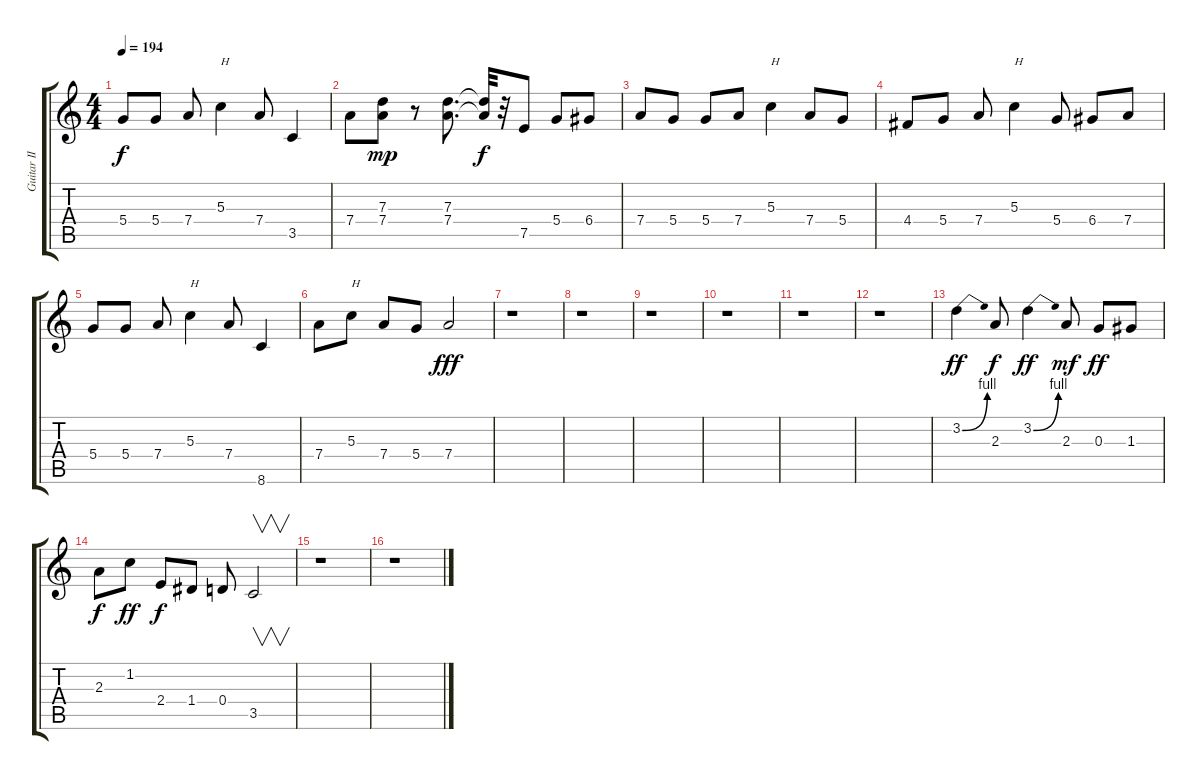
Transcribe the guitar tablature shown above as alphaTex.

\track ("Guitar II" "Guitar II") {instrument overdrivenguitar}
\staff {score tabs}
\tuning (E4 B3 G3 D3 A2 E2) {hide}
\ts (4 4)
\tempo 194
\clef g2
\ks c
5.4.8{dy f} 5.4.8 7.4.8 5.3.4{txt "H"} 7.4.8 3.5.4 |
7.4.8 (7.3 7.4).8{dy mp} r.8 (7.3 7.4).8{d} (7.3{t} 7.4{t}).32{dy f} r.32 7.5.8 5.4.8 6.4.8 |
7.4.8 5.4.8 5.4.8 7.4.8 5.3.4{txt "H"} 7.4.8 5.4.8 |
4.4.8 5.4.8 7.4.8 5.3.4{txt "H"} 5.4.8 6.4.8 7.4.8 |
5.4.8 5.4.8 7.4.8 5.3.4{txt "H"} 7.4.8 8.6.4 |
7.4.8 5.3.8{txt "H"} 7.4.8 5.4.8 7.4.2{dy fff} |
r.1 |
r.1 |
r.1 |
r.1 |
r.1 |
r.1 |
3.2{be (bend 0 0 60 4)}.4{dy ff} 2.3.8{dy f} 3.2{be (bend 0 0 60 4)}.4{dy ff} 2.3.8{dy mf} 0.3.8{dy ff} 1.3.8 |
2.3.8{dy f} 1.2.8{dy ff} 2.4.8{dy f} 1.4.8 0.4.8 3.5.2{v} |
r.1 |
r.1
